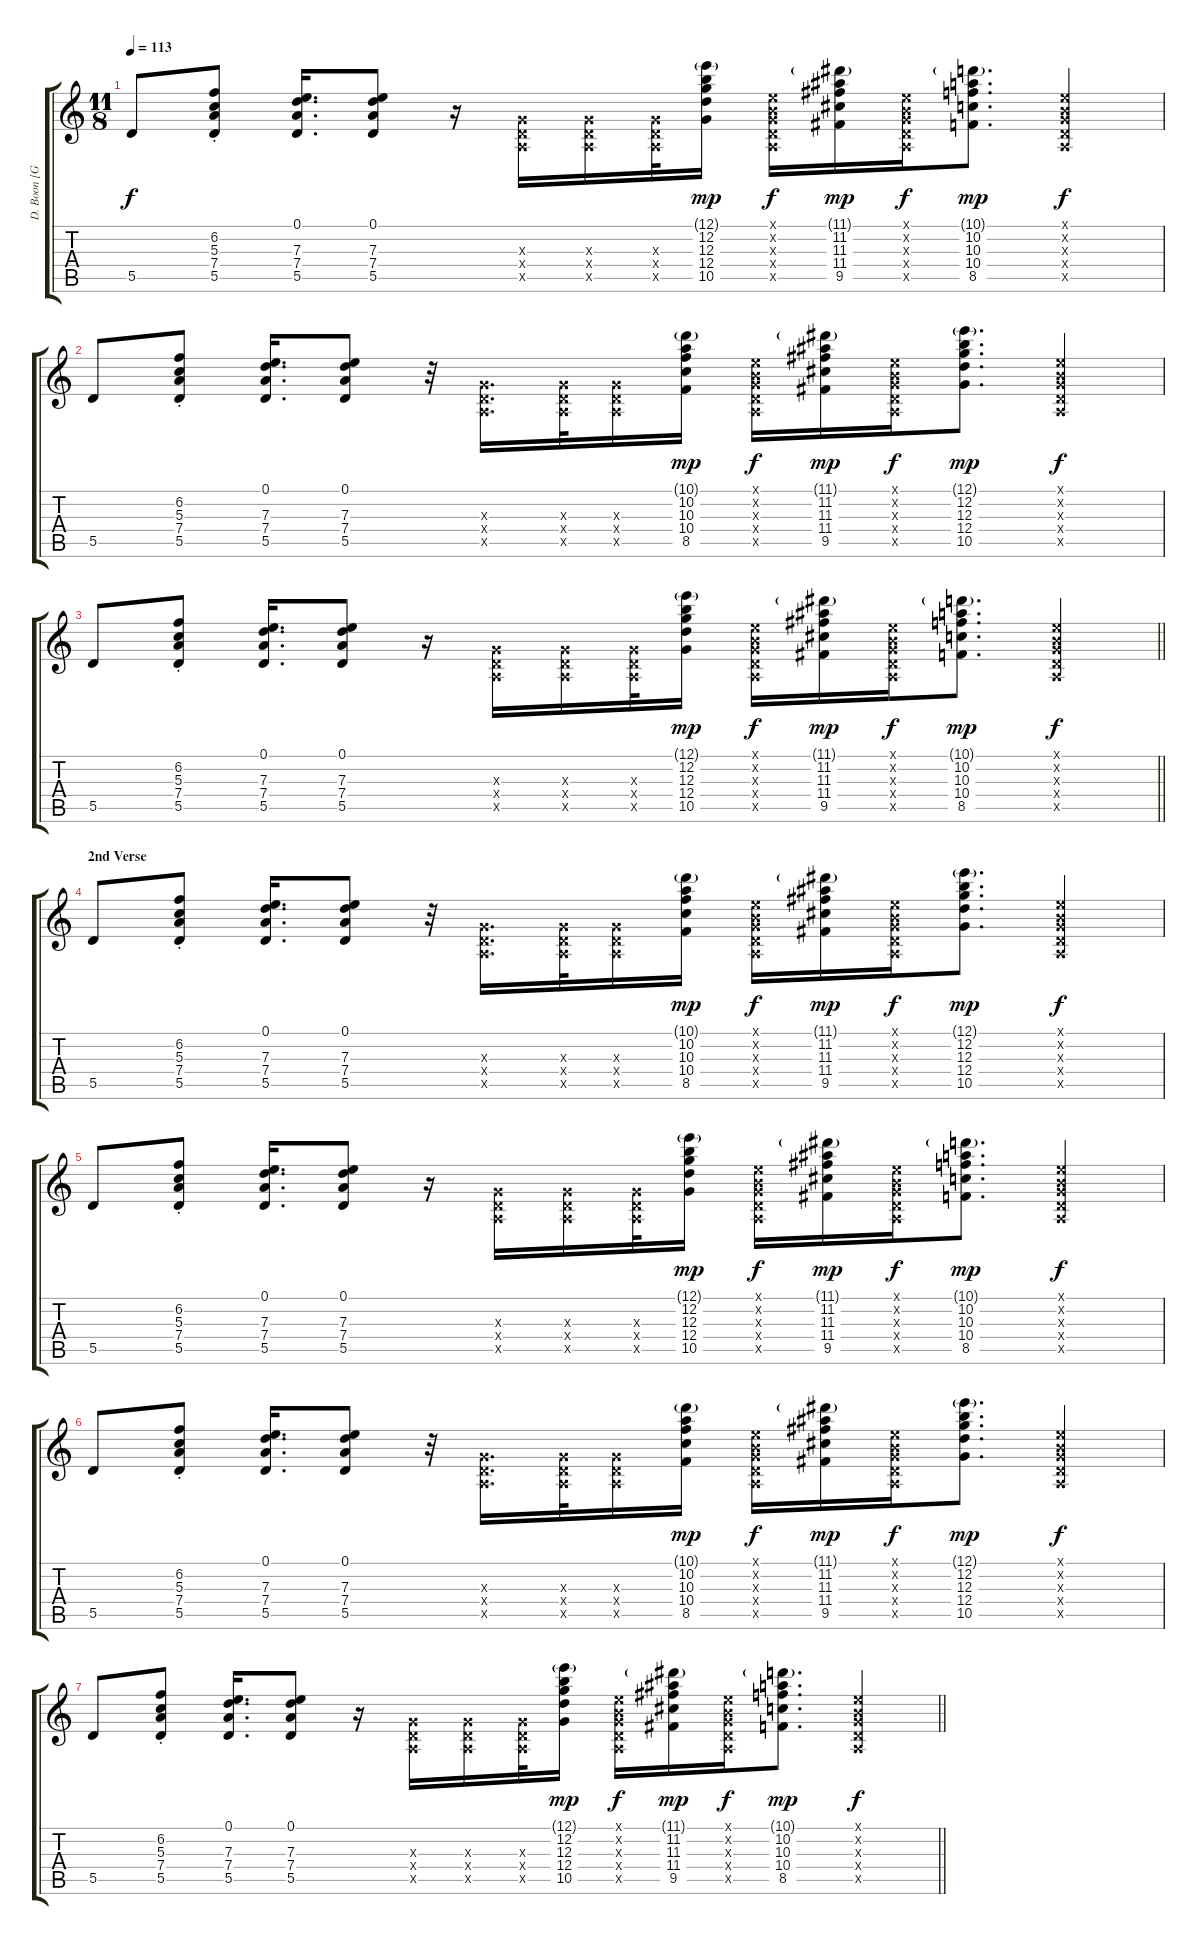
\track ("D. Boon [Guitar]" "D. Boon [G") {instrument distortionguitar}
\staff {score tabs}
\tuning (E4 B3 G3 D3 A2 E2) {hide}
\ts (11 8)
\tempo 113
\clef g2
\ks c
5.5.8{dy f} (6.2{st} 5.3{st} 7.4{st} 5.5{st}).8 (0.1 7.3 7.4 5.5).16{d} (0.1 7.3 7.4 5.5).8 r.16 (0.3{x} 0.4{x} 0.5{x}).16 (0.3{x} 0.4{x} 0.5{x}).16 (0.3{x} 0.4{x} 0.5{x}).32 (12.1{g} 12.2 12.3 12.4 10.5).16{dy mp} (0.1{x} 0.2{x} 0.3{x} 0.4{x} 0.5{x}).16{dy f} (11.1{g} 11.2 11.3 11.4 9.5).16{dy mp} (0.1{x} 0.2{x} 0.3{x} 0.4{x} 0.5{x}).16{dy f} (10.1{g} 10.2 10.3 10.4 8.5).8{d dy mp} (0.1{x} 0.2{x} 0.3{x} 0.4{x} 0.5{x}).4{dy f} |
5.5.8 (6.2{st} 5.3{st} 7.4{st} 5.5{st}).8 (0.1 7.3 7.4 5.5).16{d} (0.1 7.3 7.4 5.5).8 r.32 (0.3{x} 0.4{x} 0.5{x}).16{d} (0.3{x} 0.4{x} 0.5{x}).32 (0.3{x} 0.4{x} 0.5{x}).16 (10.1{g} 10.2 10.3 10.4 8.5).16{dy mp} (0.1{x} 0.2{x} 0.3{x} 0.4{x} 0.5{x}).16{dy f} (11.1{g} 11.2 11.3 11.4 9.5).16{dy mp} (0.1{x} 0.2{x} 0.3{x} 0.4{x} 0.5{x}).16{dy f} (12.1{g} 12.2 12.3 12.4 10.5).8{d dy mp} (0.1{x} 0.2{x} 0.3{x} 0.4{x} 0.5{x}).4{dy f} |
\barLineRight lightlight
5.5.8 (6.2{st} 5.3{st} 7.4{st} 5.5{st}).8 (0.1 7.3 7.4 5.5).16{d} (0.1 7.3 7.4 5.5).8 r.16 (0.3{x} 0.4{x} 0.5{x}).16 (0.3{x} 0.4{x} 0.5{x}).16 (0.3{x} 0.4{x} 0.5{x}).32 (12.1{g} 12.2 12.3 12.4 10.5).16{dy mp} (0.1{x} 0.2{x} 0.3{x} 0.4{x} 0.5{x}).16{dy f} (11.1{g} 11.2 11.3 11.4 9.5).16{dy mp} (0.1{x} 0.2{x} 0.3{x} 0.4{x} 0.5{x}).16{dy f} (10.1{g} 10.2 10.3 10.4 8.5).8{d dy mp} (0.1{x} 0.2{x} 0.3{x} 0.4{x} 0.5{x}).4{dy f} |
\section ("" "2nd Verse")
5.5.8 (6.2{st} 5.3{st} 7.4{st} 5.5{st}).8 (0.1 7.3 7.4 5.5).16{d} (0.1 7.3 7.4 5.5).8 r.32 (0.3{x} 0.4{x} 0.5{x}).16{d} (0.3{x} 0.4{x} 0.5{x}).32 (0.3{x} 0.4{x} 0.5{x}).16 (10.1{g} 10.2 10.3 10.4 8.5).16{dy mp} (0.1{x} 0.2{x} 0.3{x} 0.4{x} 0.5{x}).16{dy f} (11.1{g} 11.2 11.3 11.4 9.5).16{dy mp} (0.1{x} 0.2{x} 0.3{x} 0.4{x} 0.5{x}).16{dy f} (12.1{g} 12.2 12.3 12.4 10.5).8{d dy mp} (0.1{x} 0.2{x} 0.3{x} 0.4{x} 0.5{x}).4{dy f} |
5.5.8 (6.2{st} 5.3{st} 7.4{st} 5.5{st}).8 (0.1 7.3 7.4 5.5).16{d} (0.1 7.3 7.4 5.5).8 r.16 (0.3{x} 0.4{x} 0.5{x}).16 (0.3{x} 0.4{x} 0.5{x}).16 (0.3{x} 0.4{x} 0.5{x}).32 (12.1{g} 12.2 12.3 12.4 10.5).16{dy mp} (0.1{x} 0.2{x} 0.3{x} 0.4{x} 0.5{x}).16{dy f} (11.1{g} 11.2 11.3 11.4 9.5).16{dy mp} (0.1{x} 0.2{x} 0.3{x} 0.4{x} 0.5{x}).16{dy f} (10.1{g} 10.2 10.3 10.4 8.5).8{d dy mp} (0.1{x} 0.2{x} 0.3{x} 0.4{x} 0.5{x}).4{dy f} |
5.5.8 (6.2{st} 5.3{st} 7.4{st} 5.5{st}).8 (0.1 7.3 7.4 5.5).16{d} (0.1 7.3 7.4 5.5).8 r.32 (0.3{x} 0.4{x} 0.5{x}).16{d} (0.3{x} 0.4{x} 0.5{x}).32 (0.3{x} 0.4{x} 0.5{x}).16 (10.1{g} 10.2 10.3 10.4 8.5).16{dy mp} (0.1{x} 0.2{x} 0.3{x} 0.4{x} 0.5{x}).16{dy f} (11.1{g} 11.2 11.3 11.4 9.5).16{dy mp} (0.1{x} 0.2{x} 0.3{x} 0.4{x} 0.5{x}).16{dy f} (12.1{g} 12.2 12.3 12.4 10.5).8{d dy mp} (0.1{x} 0.2{x} 0.3{x} 0.4{x} 0.5{x}).4{dy f} |
\barLineRight lightlight
5.5.8 (6.2{st} 5.3{st} 7.4{st} 5.5{st}).8 (0.1 7.3 7.4 5.5).16{d} (0.1 7.3 7.4 5.5).8 r.16 (0.3{x} 0.4{x} 0.5{x}).16 (0.3{x} 0.4{x} 0.5{x}).16 (0.3{x} 0.4{x} 0.5{x}).32 (12.1{g} 12.2 12.3 12.4 10.5).16{dy mp} (0.1{x} 0.2{x} 0.3{x} 0.4{x} 0.5{x}).16{dy f} (11.1{g} 11.2 11.3 11.4 9.5).16{dy mp} (0.1{x} 0.2{x} 0.3{x} 0.4{x} 0.5{x}).16{dy f} (10.1{g} 10.2 10.3 10.4 8.5).8{d dy mp} (0.1{x} 0.2{x} 0.3{x} 0.4{x} 0.5{x}).4{dy f}
